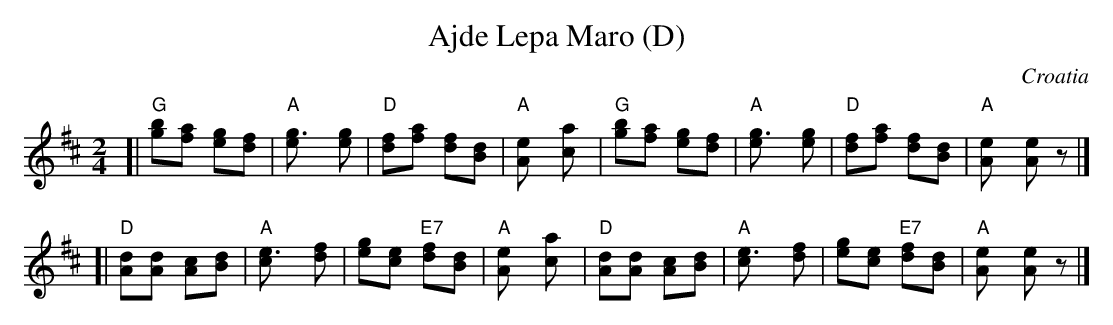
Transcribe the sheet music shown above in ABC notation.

X:1
T: Ajde Lepa Maro (D)
O: Croatia
M: 2/4
L: 1/8
K: D
[| "G"[bg][af] [ge][fd] \
| "A"[g3e] [ge] \
| "D"[fd][af] [fd][dB] \
| "A"[e2A] [a2c] \
| "G"[bg][af] [ge][fd] \
| "A"[g3e] [ge] \
| "D"[fd][af] [fd][dB] \
| "A"[e2A] [eA]z |]
[| "D"[dA][dA] [cA][dB] \
| "A"[e3c] [fd] \
| [ge][ec] "E7"[fd][dB] \
| "A"[e2A] [a2c] \
| "D"[dA][dA] [cA][dB] \
| "A"[e3c] [fd] \
| [ge][ec] "E7"[fd][dB] \
| "A"[e2A] [eA]z |]
